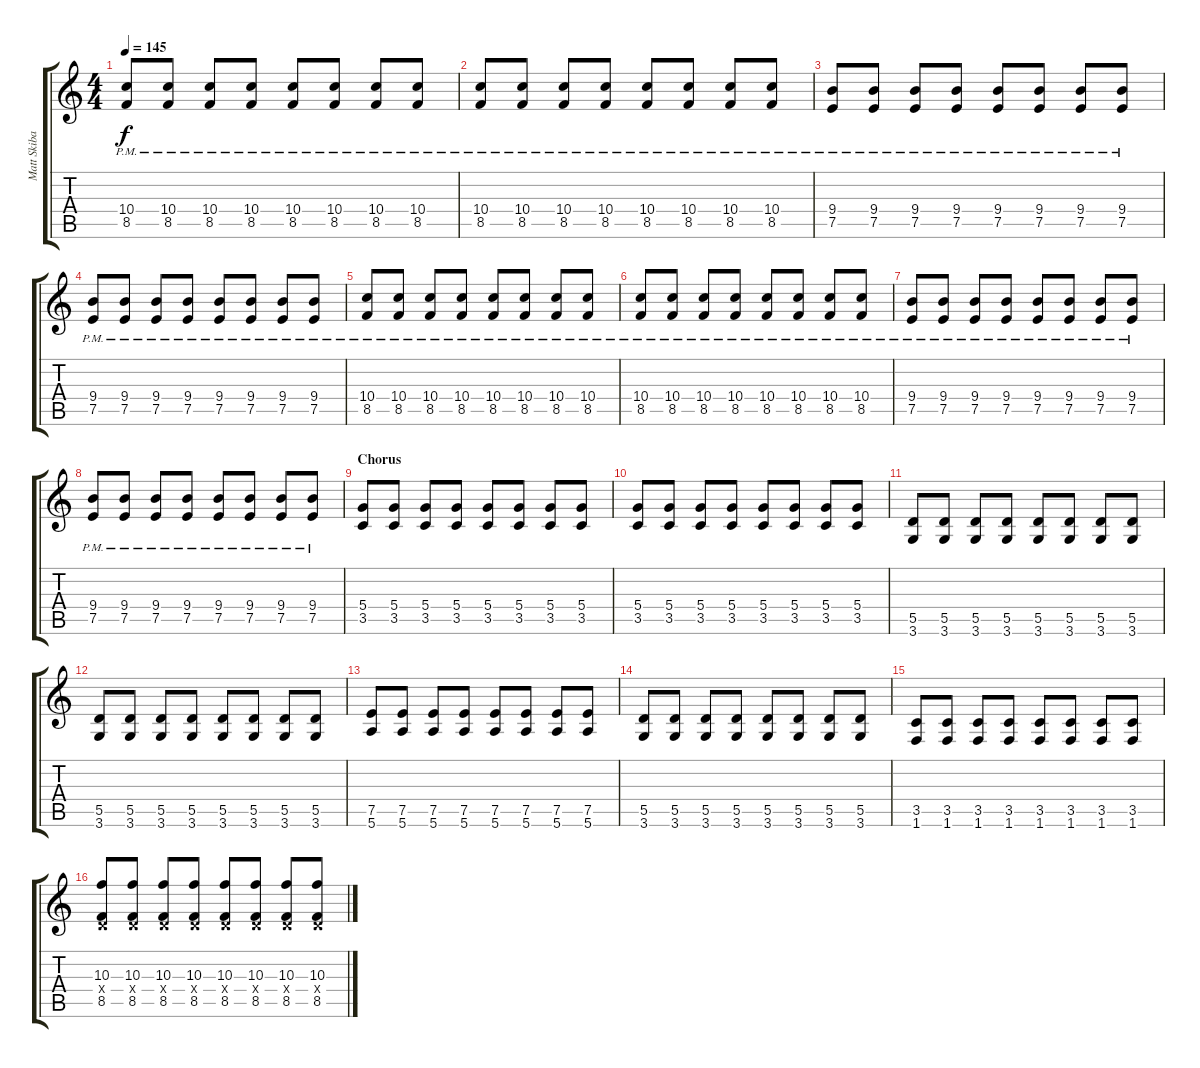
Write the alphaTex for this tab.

\track ("Matt Skiba - Guitar" "Matt Skiba") {instrument distortionguitar}
\staff {score tabs}
\tuning (E4 B3 G3 D3 A2 E2) {hide}
\ts (4 4)
\tempo 145
\clef g2
\ks c
(10.4{pm} 8.5{pm}).8{dy f} (10.4{pm} 8.5{pm}).8 (10.4{pm} 8.5{pm}).8 (10.4{pm} 8.5{pm}).8 (10.4{pm} 8.5{pm}).8 (10.4{pm} 8.5{pm}).8 (10.4{pm} 8.5{pm}).8 (10.4{pm} 8.5{pm}).8 |
(10.4{pm} 8.5{pm}).8 (10.4{pm} 8.5{pm}).8 (10.4{pm} 8.5{pm}).8 (10.4{pm} 8.5{pm}).8 (10.4{pm} 8.5{pm}).8 (10.4{pm} 8.5{pm}).8 (10.4{pm} 8.5{pm}).8 (10.4{pm} 8.5{pm}).8 |
(9.4{pm} 7.5{pm}).8 (9.4{pm} 7.5{pm}).8 (9.4{pm} 7.5{pm}).8 (9.4{pm} 7.5{pm}).8 (9.4{pm} 7.5{pm}).8 (9.4{pm} 7.5{pm}).8 (9.4{pm} 7.5{pm}).8 (9.4{pm} 7.5{pm}).8 |
(9.4{pm} 7.5{pm}).8 (9.4{pm} 7.5{pm}).8 (9.4{pm} 7.5{pm}).8 (9.4{pm} 7.5{pm}).8 (9.4{pm} 7.5{pm}).8 (9.4{pm} 7.5{pm}).8 (9.4{pm} 7.5{pm}).8 (9.4{pm} 7.5{pm}).8 |
(10.4{pm} 8.5{pm}).8 (10.4{pm} 8.5{pm}).8 (10.4{pm} 8.5{pm}).8 (10.4{pm} 8.5{pm}).8 (10.4{pm} 8.5{pm}).8 (10.4{pm} 8.5{pm}).8 (10.4{pm} 8.5{pm}).8 (10.4{pm} 8.5{pm}).8 |
(10.4{pm} 8.5{pm}).8 (10.4{pm} 8.5{pm}).8 (10.4{pm} 8.5{pm}).8 (10.4{pm} 8.5{pm}).8 (10.4{pm} 8.5{pm}).8 (10.4{pm} 8.5{pm}).8 (10.4{pm} 8.5{pm}).8 (10.4{pm} 8.5{pm}).8 |
(9.4{pm} 7.5{pm}).8 (9.4{pm} 7.5{pm}).8 (9.4{pm} 7.5{pm}).8 (9.4{pm} 7.5{pm}).8 (9.4{pm} 7.5{pm}).8 (9.4{pm} 7.5{pm}).8 (9.4{pm} 7.5{pm}).8 (9.4{pm} 7.5{pm}).8 |
(9.4{pm} 7.5{pm}).8 (9.4{pm} 7.5{pm}).8 (9.4{pm} 7.5{pm}).8 (9.4{pm} 7.5{pm}).8 (9.4{pm} 7.5{pm}).8 (9.4{pm} 7.5{pm}).8 (9.4{pm} 7.5{pm}).8 (9.4{pm} 7.5{pm}).8 |
\section ("" "Chorus")
(5.4 3.5).8 (5.4 3.5).8 (5.4 3.5).8 (5.4 3.5).8 (5.4 3.5).8 (5.4 3.5).8 (5.4 3.5).8 (5.4 3.5).8 |
(5.4 3.5).8 (5.4 3.5).8 (5.4 3.5).8 (5.4 3.5).8 (5.4 3.5).8 (5.4 3.5).8 (5.4 3.5).8 (5.4 3.5).8 |
(5.5 3.6).8 (5.5 3.6).8 (5.5 3.6).8 (5.5 3.6).8 (5.5 3.6).8 (5.5 3.6).8 (5.5 3.6).8 (5.5 3.6).8 |
(5.5 3.6).8 (5.5 3.6).8 (5.5 3.6).8 (5.5 3.6).8 (5.5 3.6).8 (5.5 3.6).8 (5.5 3.6).8 (5.5 3.6).8 |
(7.5 5.6).8 (7.5 5.6).8 (7.5 5.6).8 (7.5 5.6).8 (7.5 5.6).8 (7.5 5.6).8 (7.5 5.6).8 (7.5 5.6).8 |
(5.5 3.6).8 (5.5 3.6).8 (5.5 3.6).8 (5.5 3.6).8 (5.5 3.6).8 (5.5 3.6).8 (5.5 3.6).8 (5.5 3.6).8 |
(3.5 1.6).8 (3.5 1.6).8 (3.5 1.6).8 (3.5 1.6).8 (3.5 1.6).8 (3.5 1.6).8 (3.5 1.6).8 (3.5 1.6).8 |
(10.3 0.4{x} 8.5).8 (10.3 0.4{x} 8.5).8 (10.3 0.4{x} 8.5).8 (10.3 0.4{x} 8.5).8 (10.3 0.4{x} 8.5).8 (10.3 0.4{x} 8.5).8 (10.3 0.4{x} 8.5).8 (10.3 0.4{x} 8.5).8
